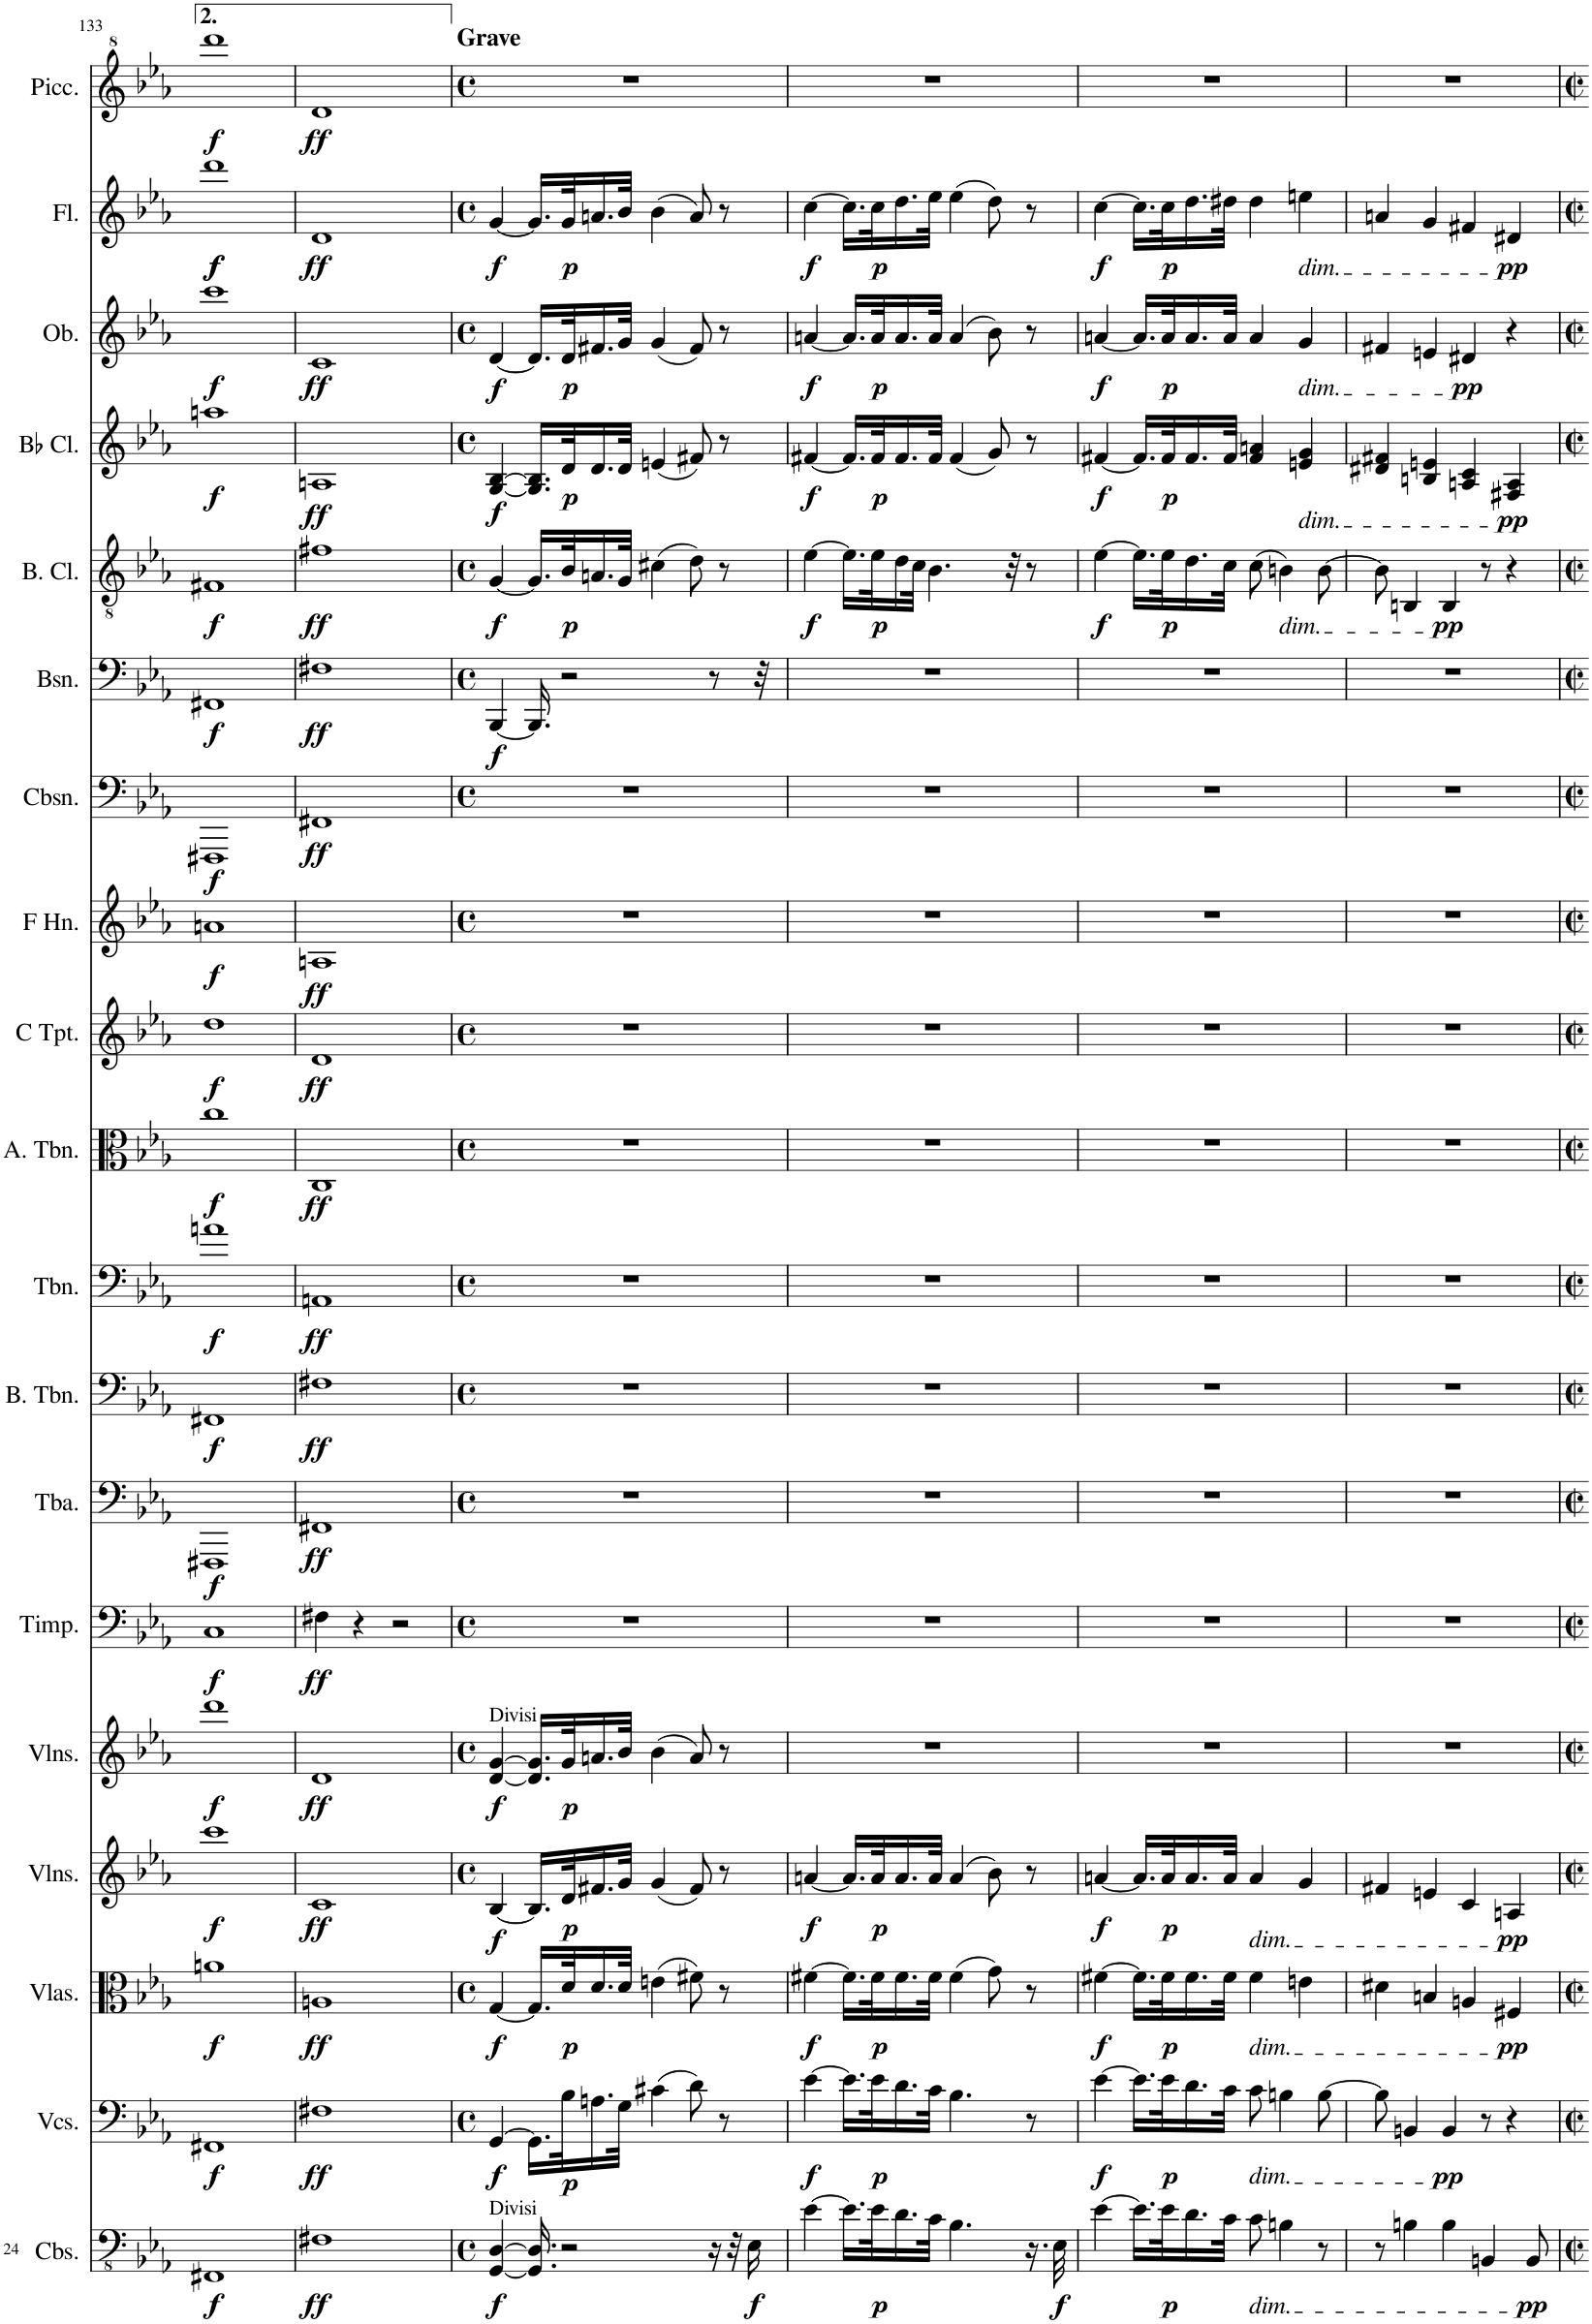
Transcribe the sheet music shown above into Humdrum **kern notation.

**kern	**dynam	**kern	**dynam	**kern	**dynam	**kern	**dynam	**kern	**dynam	**kern	**dynam	**kern	**dynam	**kern	**dynam	**kern	**dynam	**kern	**dynam	**kern	**dynam	**kern	**dynam	**kern	**dynam	**kern	**dynam	**kern	**dynam	**kern	**dynam	**kern	**dynam	**kern	**dynam	**kern	**dynam
*part19	*part19	*part18	*part18	*part17	*part17	*part16	*part16	*part15	*part15	*part14	*part14	*part13	*part13	*part12	*part12	*part11	*part11	*part10	*part10	*part9	*part9	*part8	*part8	*part7	*part7	*part6	*part6	*part5	*part5	*part4	*part4	*part3	*part3	*part2	*part2	*part1	*part1
*staff19	*staff19	*staff18	*staff18	*staff17	*staff17	*staff16	*staff16	*staff15	*staff15	*staff14	*staff14	*staff13	*staff13	*staff12	*staff12	*staff11	*staff11	*staff10	*staff10	*staff9	*staff9	*staff8	*staff8	*staff7	*staff7	*staff6	*staff6	*staff5	*staff5	*staff4	*staff4	*staff3	*staff3	*staff2	*staff2	*staff1	*staff1
*I"Contrabasses	*	*I"Violoncellos	*	*I"Violas	*	*I"Violins	*	*I"Violins	*	*I"Timpani	*	*I"Tuba	*	*I"Bass Trombone	*	*I"Trombone	*	*I"Alto Trombone	*	*I"C Trumpet	*	*I"Horn in F	*	*I"Contrabassoon	*	*I"Bassoon	*	*I"Bass Clarinet	*	*I"Bb Clarinet	*	*I"Oboe	*	*I"Flute	*	*I"Piccolo	*
*I'Cbs.	*	*I'Vcs.	*	*I'Vlas.	*	*I'Vlns.	*	*I'Vlns.	*	*I'Timp.	*	*I'Tba.	*	*I'B. Tbn.	*	*I'Tbn.	*	*I'A. Tbn.	*	*I'C Tpt.	*	*	*	*I'Cbsn.	*	*I'Bsn.	*	*I'B. Cl.	*	*I'Bb Cl.	*	*I'Ob.	*	*I'Fl.	*	*I'Picc.	*
!!LO:PB:g=z
*clefFv4	*	*clefF4	*	*clefC3	*	*clefG2	*	*clefG2	*	*clefF4	*	*clefF4	*	*clefF4	*	*clefF4	*	*clefC3	*	*clefG2	*	*clefG2	*	*clefF4	*	*clefC4	*	*clefGv2	*	*clefG2	*	*clefG2	*	*clefG2	*	*clefG^2	*
*	*	*	*	*	*	*	*	*	*	*	*	*	*	*	*	*	*	*	*	*	*	*ITrd4c7	*	*	*	*	*	*ITrd8c14	*	*ITrd1c2	*	*	*	*	*	*ITrd-7c-12	*
*k[b-e-a-]	*	*k[b-e-a-]	*	*k[b-e-a-]	*	*k[b-e-a-]	*	*k[b-e-a-]	*	*k[b-e-a-]	*	*k[b-e-a-]	*	*k[b-e-a-]	*	*k[b-e-a-]	*	*k[b-e-a-]	*	*k[b-e-a-]	*	*k[b-e-a-]	*	*k[b-e-a-]	*	*k[b-e-a-]	*	*k[b-e-a-]	*	*k[b-e-a-]	*	*k[b-e-a-]	*	*k[b-e-a-]	*	*k[b-e-a-]	*
*M2/2	*	*M2/2	*	*M2/2	*	*M2/2	*	*M2/2	*	*M2/2	*	*M2/2	*	*M2/2	*	*M2/2	*	*M2/2	*	*M2/2	*	*M2/2	*	*M2/2	*	*M2/2	*	*M2/2	*	*M2/2	*	*M2/2	*	*M2/2	*	*M2/2	*
*met(c|)	*	*met(c|)	*	*met(c|)	*	*met(c|)	*	*met(c|)	*	*met(c|)	*	*met(c|)	*	*met(c|)	*	*met(c|)	*	*met(c|)	*	*met(c|)	*	*met(c|)	*	*met(c|)	*	*met(c|)	*	*met(c|)	*	*met(c|)	*	*met(c|)	*	*met(c|)	*	*met(c|)	*
=133	=133	=133	=133	=133	=133	=133	=133	=133	=133	=133	=133	=133	=133	=133	=133	=133	=133	=133	=133	=133	=133	=133	=133	=133	=133	=133	=133	=133	=133	=133	=133	=133	=133	=133	=133	=133	=133
!	!LO:DY:b	!	!LO:DY:b	!	!LO:DY:b	!	!LO:DY:b	!	!LO:DY:b	!	!LO:DY:b	!	!LO:DY:b	!	!LO:DY:b	!	!LO:DY:b	!	!LO:DY:b	!	!LO:DY:b	!	!LO:DY:b	!	!LO:DY:b	!	!LO:DY:b	!	!LO:DY:b	!	!LO:DY:b	!	!LO:DY:b	!	!LO:DY:b	!	!
!	!	!	!	!	!	!	!	!	!	!	!	!	!	!	!	!	!	!	!	!	!	!	!	!	!	!	!	!	!	!	!	!	!	!	!LO:DY:n=1:b	!	!LO:DY:b
1FFF#X	f	1FF#X	f	1an	f	1ccc	f	1ddd	f	1C	f	1FFF#X	f	1FF#X	f	1an	f	1cc	f	1dd	f	1an	f	1FFF#X	f	1FF#X	f	1F#X	f	1aan	f	1ccc	f	1ddd	f f	1dddd	f
=134	=134	=134	=134	=134	=134	=134	=134	=134	=134	=134	=134	=134	=134	=134	=134	=134	=134	=134	=134	=134	=134	=134	=134	=134	=134	=134	=134	=134	=134	=134	=134	=134	=134	=134	=134	=134	=134
!	!LO:DY:b	!	!LO:DY:b	!	!LO:DY:b	!	!LO:DY:b	!	!LO:DY:b	!	!LO:DY:b	!	!LO:DY:b	!	!LO:DY:b	!	!LO:DY:b	!	!LO:DY:b	!	!LO:DY:b	!	!LO:DY:b	!	!LO:DY:b	!	!LO:DY:b	!	!LO:DY:b	!	!LO:DY:b	!	!LO:DY:b	!	!LO:DY:b	!	!LO:DY:b
1FF#X	ff	1F#X	ff	1An	ff	1c	ff	1d	ff	4F#X\	ff	1FF#X	ff	1F#X	ff	1AAn	ff	1C	ff	1d	ff	1An	ff	1FF#X	ff	1F#X	ff	1f#X	ff	1An	ff	1c	ff	1d	ff	1dd	ff
.	.	.	.	.	.	.	.	.	.	4r	.	.	.	.	.	.	.	.	.	.	.	.	.	.	.	.	.	.	.	.	.	.	.	.	.	.	.
.	.	.	.	.	.	.	.	.	.	2r	.	.	.	.	.	.	.	.	.	.	.	.	.	.	.	.	.	.	.	.	.	.	.	.	.	.	.
=135	=135	=135	=135	=135	=135	=135	=135	=135	=135	=135	=135	=135	=135	=135	=135	=135	=135	=135	=135	=135	=135	=135	=135	=135	=135	=135	=135	=135	=135	=135	=135	=135	=135	=135	=135	=135	=135
*M4/4	*	*M4/4	*	*M4/4	*	*M4/4	*	*M4/4	*	*M4/4	*	*M4/4	*	*M4/4	*	*M4/4	*	*M4/4	*	*M4/4	*	*M4/4	*	*M4/4	*	*M4/4	*	*M4/4	*	*M4/4	*	*M4/4	*	*M4/4	*	*M4/4	*
*met(c)	*	*met(c)	*	*met(c)	*	*met(c)	*	*met(c)	*	*met(c)	*	*met(c)	*	*met(c)	*	*met(c)	*	*met(c)	*	*met(c)	*	*met(c)	*	*met(c)	*	*met(c)	*	*met(c)	*	*met(c)	*	*met(c)	*	*met(c)	*	*met(c)	*
!	!	!	!	!	!	!	!	!	!	!	!	!	!	!	!	!	!	!	!	!	!	!	!	!	!	!	!	!	!	!	!	!	!	!	!	!LO:TX:a:B:t=Grave	!
!	!	!	!	!	!	!	!	!LO:TX:a:t=Divisi	!	!	!	!	!	!	!	!	!	!	!	!	!	!	!	!	!	!	!	!	!	!	!	!	!	!	!	!	!
!LO:TX:a:t=Divisi	!	!	!	!	!	!	!	!	!	!	!	!	!	!	!	!	!	!	!	!	!	!	!	!	!	!	!	!	!	!	!	!	!	!	!	!	!
!	!LO:DY:b	!	!LO:DY:b	!	!LO:DY:b	!	!LO:DY:b	!	!LO:DY:b	!	!	!	!	!	!	!	!	!	!	!	!	!	!	!	!	!	!LO:DY:b	!	!LO:DY:b	!	!LO:DY:b	!	!LO:DY:b	!	!LO:DY:b	!	!
[4GGG/ [4DD/	f	[4GG/	f	[4G/	f	[4B-/	f	[4d/ [4g/	f	1r	.	1r	.	1r	.	1r	.	1r	.	1r	.	1r	.	1r	.	[4BBB-/	f	[4G/	f	[4G/ [4B-/	f	[4d/	f	[4g/	f	1r	.
16.GGG/] 16.DD/]	.	16.GG\LL]	.	16.G/LL]	.	16.B-/LL]	.	16.d/] 16.g/]LL	.	.	.	.	.	.	.	.	.	.	.	.	.	.	.	.	.	16.BBB-/]	.	16.G/LL]	.	16.G/] 16.B-/]LL	.	16.d/LL]	.	16.g/LL]	.	.	.
!	!	!	!LO:DY:b	!	!LO:DY:b	!	!LO:DY:b	!	!LO:DY:b	!	!	!	!	!	!	!	!	!	!	!	!	!	!	!	!	!	!	!	!LO:DY:b	!	!LO:DY:b	!	!LO:DY:b	!	!LO:DY:b	!	!
2r	.	32B-\K	p	32d/K	p	32d/K	p	32g/K	p	.	.	.	.	.	.	.	.	.	.	.	.	.	.	.	.	2r	.	32B-/K	p	32d/K	p	32d/K	p	32g/K	p	.	.
.	.	16.An\	.	16.d/	.	16.f#X/	.	16.an/	.	.	.	.	.	.	.	.	.	.	.	.	.	.	.	.	.	.	.	16.An/	.	16.d/	.	16.f#X/	.	16.an/	.	.	.
.	.	32G\JJk	.	32d/JJk	.	32g/JJk	.	32b-/JJk	.	.	.	.	.	.	.	.	.	.	.	.	.	.	.	.	.	.	.	32G/JJk	.	32d/JJk	.	32g/JJk	.	32b-/JJk	.	.	.
.	.	(4c#X\	.	(4en\	.	(4g/	.	(4b-\	.	.	.	.	.	.	.	.	.	.	.	.	.	.	.	.	.	.	.	(4c#X\	.	(4en/	.	(4g/	.	(4b-\	.	.	.
.	.	8d\)	.	8f#X\)	.	8f#/)	.	8a/)	.	.	.	.	.	.	.	.	.	.	.	.	.	.	.	.	.	.	.	8d\)	.	8f#X/)	.	8f#/)	.	8a/)	.	.	.
16r	.	.	.	.	.	.	.	.	.	.	.	.	.	.	.	.	.	.	.	.	.	.	.	.	.	8r	.	.	.	.	.	.	.	.	.	.	.
.	.	8r	.	8r	.	8r	.	8r	.	.	.	.	.	.	.	.	.	.	.	.	.	.	.	.	.	.	.	8r	.	8r	.	8r	.	8r	.	.	.
32r	.	.	.	.	.	.	.	.	.	.	.	.	.	.	.	.	.	.	.	.	.	.	.	.	.	.	.	.	.	.	.	.	.	.	.	.	.
!	!LO:DY:b	!	!	!	!	!	!	!	!	!	!	!	!	!	!	!	!	!	!	!	!	!	!	!	!	!	!	!	!	!	!	!	!	!	!	!	!
16EE-\	f	.	.	.	.	.	.	.	.	.	.	.	.	.	.	.	.	.	.	.	.	.	.	.	.	.	.	.	.	.	.	.	.	.	.	.	.
.	.	.	.	.	.	.	.	.	.	.	.	.	.	.	.	.	.	.	.	.	.	.	.	.	.	32r	.	.	.	.	.	.	.	.	.	.	.
=136	=136	=136	=136	=136	=136	=136	=136	=136	=136	=136	=136	=136	=136	=136	=136	=136	=136	=136	=136	=136	=136	=136	=136	=136	=136	=136	=136	=136	=136	=136	=136	=136	=136	=136	=136	=136	=136
!	!	!	!LO:DY:b	!	!LO:DY:b	!	!LO:DY:b	!	!	!	!	!	!	!	!	!	!	!	!	!	!	!	!	!	!	!	!	!	!LO:DY:b	!	!LO:DY:b	!	!LO:DY:b	!	!LO:DY:b	!	!
[4E-\	.	[4e-\	f	[4f#X\	f	[4an/	f	1r	.	1r	.	1r	.	1r	.	1r	.	1r	.	1r	.	1r	.	1r	.	1r	.	[4e-\	f	[4f#X/	f	[4an/	f	[4cc\	f	1r	.
16.E-\LL]	.	16.e-\LL]	.	16.f#\LL]	.	16.a/LL]	.	.	.	.	.	.	.	.	.	.	.	.	.	.	.	.	.	.	.	.	.	16.e-\LL]	.	16.f#/LL]	.	16.a/LL]	.	16.cc\LL]	.	.	.
!	!LO:DY:b	!	!LO:DY:b	!	!LO:DY:b	!	!LO:DY:b	!	!	!	!	!	!	!	!	!	!	!	!	!	!	!	!	!	!	!	!	!	!LO:DY:b	!	!LO:DY:b	!	!LO:DY:b	!	!LO:DY:b	!	!
32E-\K	p	32e-\K	p	32f#\K	p	32a/K	p	.	.	.	.	.	.	.	.	.	.	.	.	.	.	.	.	.	.	.	.	32e-\K	p	32f#/K	p	32a/K	p	32cc\K	p	.	.
16.D\	.	16.d\	.	16.f#\	.	16.a/	.	.	.	.	.	.	.	.	.	.	.	.	.	.	.	.	.	.	.	.	.	16d\	.	16.f#/	.	16.a/	.	16.dd\	.	.	.
.	.	.	.	.	.	.	.	.	.	.	.	.	.	.	.	.	.	.	.	.	.	.	.	.	.	.	.	32c\JJk	.	.	.	.	.	.	.	.	.
32C\JJk	.	32c\JJk	.	32f#\JJk	.	32a/JJk	.	.	.	.	.	.	.	.	.	.	.	.	.	.	.	.	.	.	.	.	.	4.B-\	.	32f#/JJk	.	32a/JJk	.	32ee-\JJk	.	.	.
4.BB-\	.	4.B-\	.	(4f#\	.	(4a/	.	.	.	.	.	.	.	.	.	.	.	.	.	.	.	.	.	.	.	.	.	.	.	(4f#/	.	(4a/	.	(4ee-\	.	.	.
.	.	.	.	8g\)	.	8b-\)	.	.	.	.	.	.	.	.	.	.	.	.	.	.	.	.	.	.	.	.	.	.	.	8g/)	.	8b-\)	.	8dd\)	.	.	.
.	.	.	.	.	.	.	.	.	.	.	.	.	.	.	.	.	.	.	.	.	.	.	.	.	.	.	.	32r	.	.	.	.	.	.	.	.	.
16.r	.	8r	.	8r	.	8r	.	.	.	.	.	.	.	.	.	.	.	.	.	.	.	.	.	.	.	.	.	8r	.	8r	.	8r	.	8r	.	.	.
!	!LO:DY:b	!	!	!	!	!	!	!	!	!	!	!	!	!	!	!	!	!	!	!	!	!	!	!	!	!	!	!	!	!	!	!	!	!	!	!	!
32EE-\	f	.	.	.	.	.	.	.	.	.	.	.	.	.	.	.	.	.	.	.	.	.	.	.	.	.	.	.	.	.	.	.	.	.	.	.	.
=137	=137	=137	=137	=137	=137	=137	=137	=137	=137	=137	=137	=137	=137	=137	=137	=137	=137	=137	=137	=137	=137	=137	=137	=137	=137	=137	=137	=137	=137	=137	=137	=137	=137	=137	=137	=137	=137
!	!	!	!LO:DY:b	!	!LO:DY:b	!	!LO:DY:b	!	!	!	!	!	!	!	!	!	!	!	!	!	!	!	!	!	!	!	!	!	!LO:DY:b	!	!LO:DY:b	!	!LO:DY:b	!	!LO:DY:b	!	!
[4E-\	.	[4e-\	f	[4f#X\	f	[4an/	f	1r	.	1r	.	1r	.	1r	.	1r	.	1r	.	1r	.	1r	.	1r	.	1r	.	[4e-\	f	[4f#X/	f	[4an/	f	[4cc\	f	1r	.
16.E-\LL]	.	16.e-\LL]	.	16.f#\LL]	.	16.a/LL]	.	.	.	.	.	.	.	.	.	.	.	.	.	.	.	.	.	.	.	.	.	16.e-\LL]	.	16.f#/LL]	.	16.a/LL]	.	16.cc\LL]	.	.	.
!	!LO:DY:b	!	!LO:DY:b	!	!LO:DY:b	!	!LO:DY:b	!	!	!	!	!	!	!	!	!	!	!	!	!	!	!	!	!	!	!	!	!	!LO:DY:b	!	!LO:DY:b	!	!LO:DY:b	!	!LO:DY:b	!	!
32E-\K	p	32e-\K	p	32f#\K	p	32a/K	p	.	.	.	.	.	.	.	.	.	.	.	.	.	.	.	.	.	.	.	.	32e-\K	p	32f#/K	p	32a/K	p	32cc\K	p	.	.
16.D\	.	16.d\	.	16.f#\	.	16.a/	.	.	.	.	.	.	.	.	.	.	.	.	.	.	.	.	.	.	.	.	.	16.d\	.	16.f#/	.	16.a/	.	16.dd\	.	.	.
32C\JJk	.	32c\JJk	.	32f#\JJk	.	32a/JJk	.	.	.	.	.	.	.	.	.	.	.	.	.	.	.	.	.	.	.	.	.	32c\JJk	.	32f#/JJk	.	32a/JJk	.	32dd#X\JJk	.	.	.
!	!	!	!	!	!	!LO:TX:b:i:t=dim.	!	!	!	!	!	!	!	!	!	!	!	!	!	!	!	!	!	!	!	!	!	!	!	!	!	!	!	!	!	!	!
!	!	!	!	!LO:TX:b:i:t=dim.	!	!	!	!	!	!	!	!	!	!	!	!	!	!	!	!	!	!	!	!	!	!	!	!	!	!	!	!	!	!	!	!	!
!	!	!LO:TX:b:i:t=dim.	!	!	!	!	!	!	!	!	!	!	!	!	!	!	!	!	!	!	!	!	!	!	!	!	!	!	!	!	!	!	!	!	!	!	!
!LO:TX:b:i:t=dim.	!	!	!	!	!	!	!	!	!	!	!	!	!	!	!	!	!	!	!	!	!	!	!	!	!	!	!	!	!	!	!	!	!	!	!	!	!
8C\	.	8c\	.	4f#\	.	4a/	.	.	.	.	.	.	.	.	.	.	.	.	.	.	.	.	.	.	.	.	.	(8c\	.	4f#/ 4an/	.	4a/	.	4dd#\	.	.	.
!	!	!	!	!	!	!	!	!	!	!	!	!	!	!	!	!	!	!	!	!	!	!	!	!	!	!	!	!LO:TX:b:i:t=dim.	!	!	!	!	!	!	!	!	!
4BBn\	.	4Bn\	.	.	.	.	.	.	.	.	.	.	.	.	.	.	.	.	.	.	.	.	.	.	.	.	.	4Bn\)	.	.	.	.	.	.	.	.	.
!	!	!	!	!	!	!	!	!	!	!	!	!	!	!	!	!	!	!	!	!	!	!	!	!	!	!	!	!	!	!	!	!	!	!LO:TX:b:i:t=dim.	!	!	!
!	!	!	!	!	!	!	!	!	!	!	!	!	!	!	!	!	!	!	!	!	!	!	!	!	!	!	!	!	!	!	!	!LO:TX:b:i:t=dim.	!	!	!	!	!
!	!	!	!	!	!	!	!	!	!	!	!	!	!	!	!	!	!	!	!	!	!	!	!	!	!	!	!	!	!	!LO:TX:b:i:t=dim.	!	!	!	!	!	!	!
.	.	.	.	4en\	.	4g/	.	.	.	.	.	.	.	.	.	.	.	.	.	.	.	.	.	.	.	.	.	.	.	4en/ 4g/	.	4g/	.	4een\	.	.	.
8r	.	[8B\	.	.	.	.	.	.	.	.	.	.	.	.	.	.	.	.	.	.	.	.	.	.	.	.	.	[8B\	.	.	.	.	.	.	.	.	.
=138	=138	=138	=138	=138	=138	=138	=138	=138	=138	=138	=138	=138	=138	=138	=138	=138	=138	=138	=138	=138	=138	=138	=138	=138	=138	=138	=138	=138	=138	=138	=138	=138	=138	=138	=138	=138	=138
8r	.	8B\]	.	4d#X\	.	4f#X/	.	1r	.	1r	.	1r	.	1r	.	1r	.	1r	.	1r	.	1r	.	1r	.	1r	.	8B\]	.	4d#X/ 4f#X/	.	4f#X/	.	4an/	.	1r	.
4BBn\	.	4BBn/	.	.	.	.	.	.	.	.	.	.	.	.	.	.	.	.	.	.	.	.	.	.	.	.	.	4BBn/	.	.	.	.	.	.	.	.	.
.	.	.	.	4Bn/	.	4en/	.	.	.	.	.	.	.	.	.	.	.	.	.	.	.	.	.	.	.	.	.	.	.	4Bn/ 4en/	.	4en/	.	4g/	.	.	.
!	!	!	!LO:DY:b	!	!	!	!	!	!	!	!	!	!	!	!	!	!	!	!	!	!	!	!	!	!	!	!	!	!LO:DY:b	!	!	!	!	!	!	!	!
4BB\	.	4BB/	pp	.	.	.	.	.	.	.	.	.	.	.	.	.	.	.	.	.	.	.	.	.	.	.	.	4BB/	pp	.	.	.	.	.	.	.	.
!	!	!	!	!	!	!	!	!	!	!	!	!	!	!	!	!	!	!	!	!	!	!	!	!	!	!	!	!	!	!	!	!	!LO:DY:b	!	!	!	!
.	.	.	.	4An/	.	4c/	.	.	.	.	.	.	.	.	.	.	.	.	.	.	.	.	.	.	.	.	.	.	.	4An/ 4c/	.	4d#X/	pp	4f#X/	.	.	.
4BBBn/	.	8r	.	.	.	.	.	.	.	.	.	.	.	.	.	.	.	.	.	.	.	.	.	.	.	.	.	8r	.	.	.	.	.	.	.	.	.
!	!	!	!	!	!LO:DY:b	!	!LO:DY:b	!	!	!	!	!	!	!	!	!	!	!	!	!	!	!	!	!	!	!	!	!	!	!	!LO:DY:b	!	!	!	!LO:DY:b	!	!
.	.	4r	.	4F#X/	pp	4An/	pp	.	.	.	.	.	.	.	.	.	.	.	.	.	.	.	.	.	.	.	.	4r	.	4F#X/ 4A/	pp	4r	.	4d#X/	pp	.	.
!	!LO:DY:b	!	!	!	!	!	!	!	!	!	!	!	!	!	!	!	!	!	!	!	!	!	!	!	!	!	!	!	!	!	!	!	!	!	!	!	!
8BBB/	pp	.	.	.	.	.	.	.	.	.	.	.	.	.	.	.	.	.	.	.	.	.	.	.	.	.	.	.	.	.	.	.	.	.	.	.	.
=	=	=	=	=	=	=	=	=	=	=	=	=	=	=	=	=	=	=	=	=	=	=	=	=	=	=	=	=	=	=	=	=	=	=	=	=	=
*-	*-	*-	*-	*-	*-	*-	*-	*-	*-	*-	*-	*-	*-	*-	*-	*-	*-	*-	*-	*-	*-	*-	*-	*-	*-	*-	*-	*-	*-	*-	*-	*-	*-	*-	*-	*-	*-
